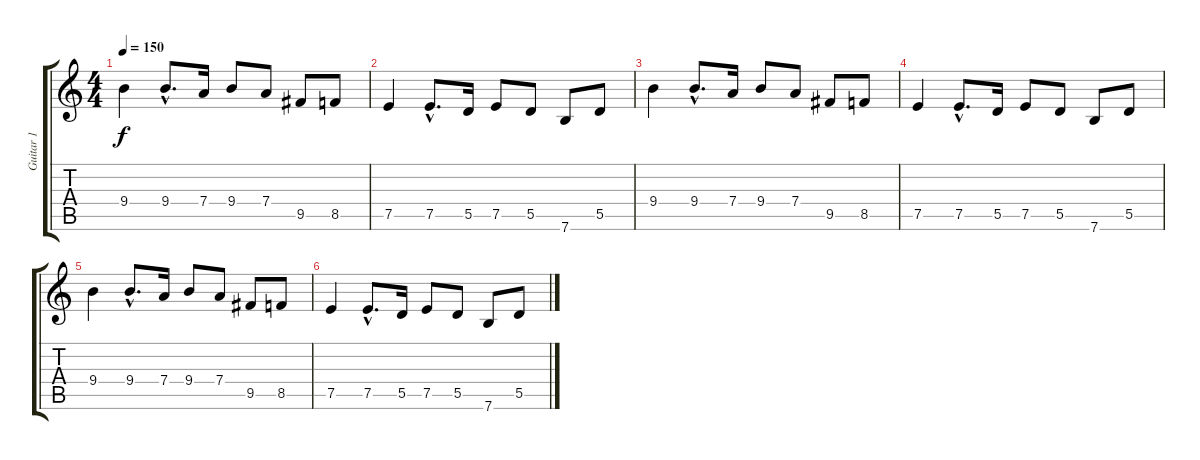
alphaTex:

\track ("Guitar 1" "Guitar 1") {instrument overdrivenguitar}
\staff {score tabs}
\tuning (E4 B3 G3 D3 A2 E2) {hide}
\ts (4 4)
\tempo 150
\clef g2
\ks c
9.4.4{dy f} 9.4{hac}.8{d} 7.4.16 9.4.8 7.4.8 9.5.8 8.5.8 |
7.5.4 7.5{hac}.8{d} 5.5.16 7.5.8 5.5.8 7.6.8 5.5.8 |
9.4.4{volume 0} 9.4{hac}.8{d} 7.4.16 9.4.8 7.4.8 9.5.8 8.5.8 |
7.5.4 7.5{hac}.8{d} 5.5.16 7.5.8 5.5.8 7.6.8 5.5.8 |
9.4.4 9.4{hac}.8{d} 7.4.16 9.4.8 7.4.8 9.5.8 8.5.8 |
7.5.4 7.5{hac}.8{d} 5.5.16 7.5.8 5.5.8 7.6.8 5.5.8
